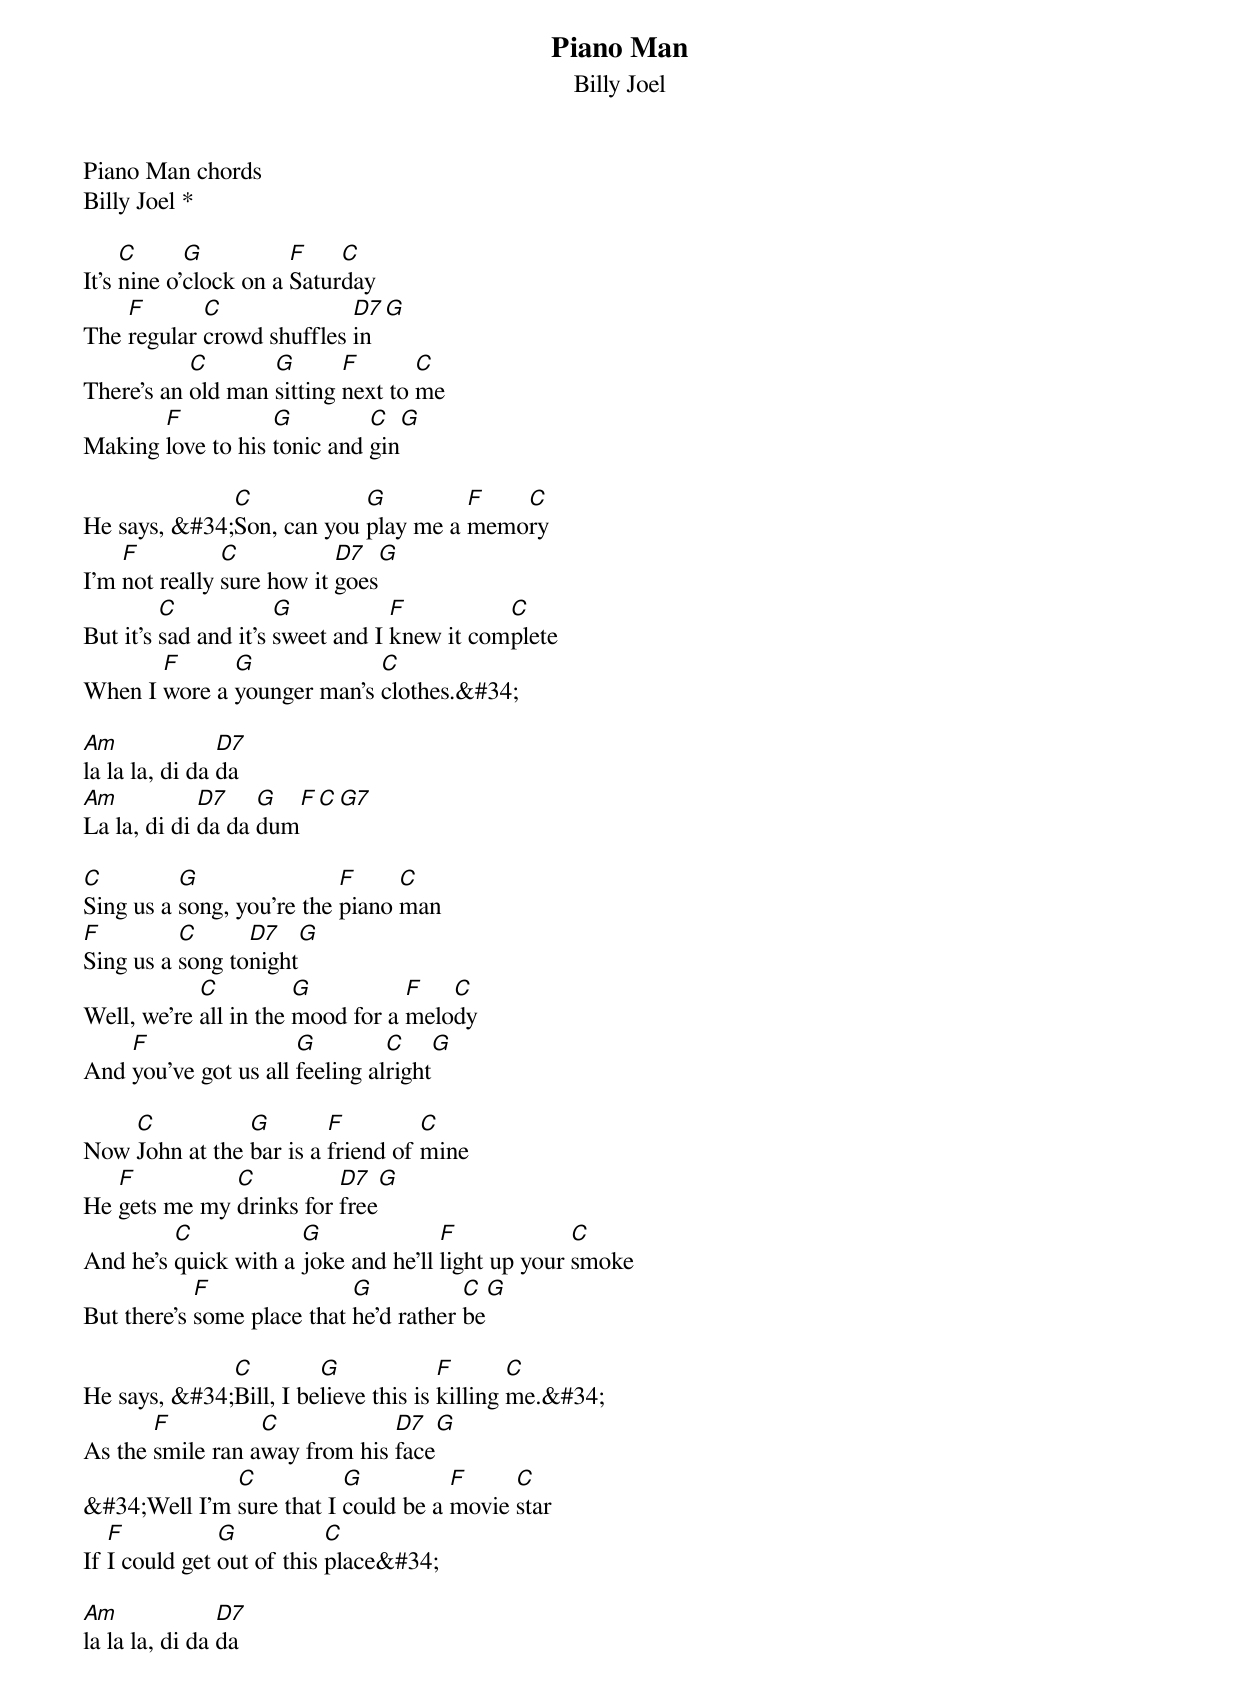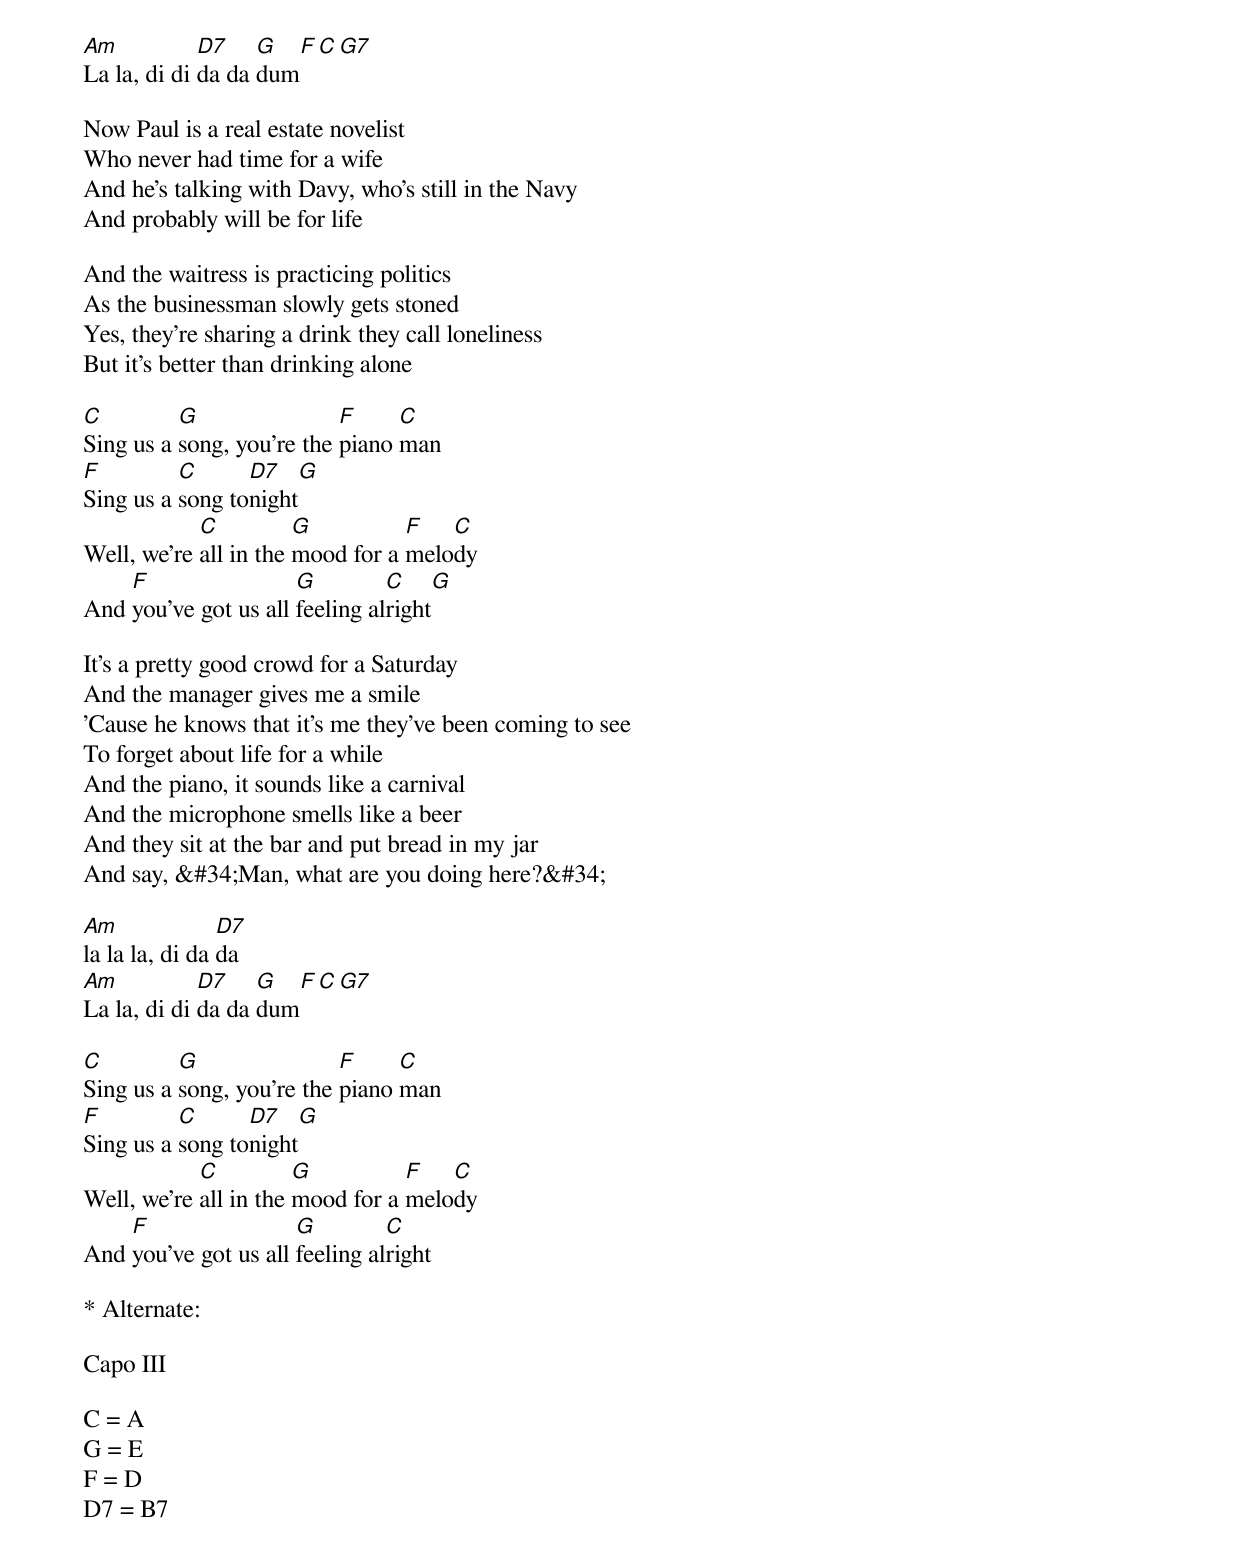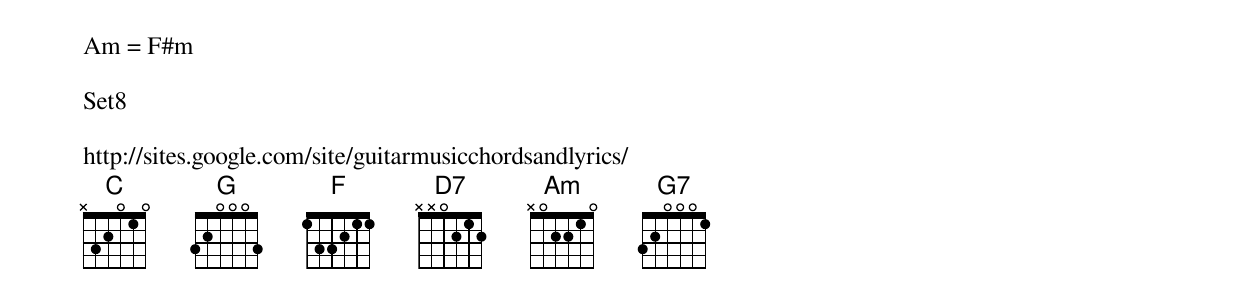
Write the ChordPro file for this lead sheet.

{t:Piano Man}
{st:Billy Joel}

Piano Man chords
Billy Joel *

It's [C]nine o'[G]clock on a [F]Satur[C]day
The [F]regular [C]crowd shuffles [D7]in[G]
There's an [C]old man [G]sitting [F]next to [C]me
Making [F]love to his [G]tonic and [C]gin[G]

He says, &#34;[C]Son, can you [G]play me a [F]memo[C]ry
I'm [F]not really [C]sure how it [D7]goes[G]
But it's [C]sad and it's [G]sweet and I [F]knew it com[C]plete
When I [F]wore a [G]younger man's [C]clothes.&#34;

[Am]la la la, di da [D7]da
[Am]La la, di di [D7]da da [G]dum[F][C][G7]

[C]Sing us a [G]song, you're the [F]piano [C]man
[F]Sing us a [C]song to[D7]night[G]
Well, we're [C]all in the [G]mood for a [F]melo[C]dy
And [F]you've got us all [G]feeling al[C]right[G]

Now [C]John at the [G]bar is a [F]friend of [C]mine
He [F]gets me my [C]drinks for [D7]free[G]
And he's [C]quick with a [G]joke and he'll [F]light up your [C]smoke
But there's [F]some place that [G]he'd rather [C]be[G]

He says, &#34;[C]Bill, I be[G]lieve this is [F]killing [C]me.&#34;
As the [F]smile ran a[C]way from his [D7]face[G]
&#34;Well I'm [C]sure that I [G]could be a [F]movie [C]star
If [F]I could get [G]out of this [C]place&#34;

[Am]la la la, di da [D7]da
[Am]La la, di di [D7]da da [G]dum[F][C][G7]

Now Paul is a real estate novelist
Who never had time for a wife
And he's talking with Davy, who's still in the Navy
And probably will be for life

And the waitress is practicing politics
As the businessman slowly gets stoned
Yes, they're sharing a drink they call loneliness
But it's better than drinking alone

[C]Sing us a [G]song, you're the [F]piano [C]man
[F]Sing us a [C]song to[D7]night[G]
Well, we're [C]all in the [G]mood for a [F]melo[C]dy
And [F]you've got us all [G]feeling al[C]right[G]

It's a pretty good crowd for a Saturday
And the manager gives me a smile
'Cause he knows that it's me they've been coming to see
To forget about life for a while
And the piano, it sounds like a carnival
And the microphone smells like a beer
And they sit at the bar and put bread in my jar
And say, &#34;Man, what are you doing here?&#34;

[Am]la la la, di da [D7]da
[Am]La la, di di [D7]da da [G]dum[F][C][G7]

[C]Sing us a [G]song, you're the [F]piano [C]man
[F]Sing us a [C]song to[D7]night[G]
Well, we're [C]all in the [G]mood for a [F]melo[C]dy
And [F]you've got us all [G]feeling al[C]right

* Alternate:

Capo III

C = A
G = E
F = D
D7 = B7
Am = F#m

Set8

http://sites.google.com/site/guitarmusicchordsandlyrics/
